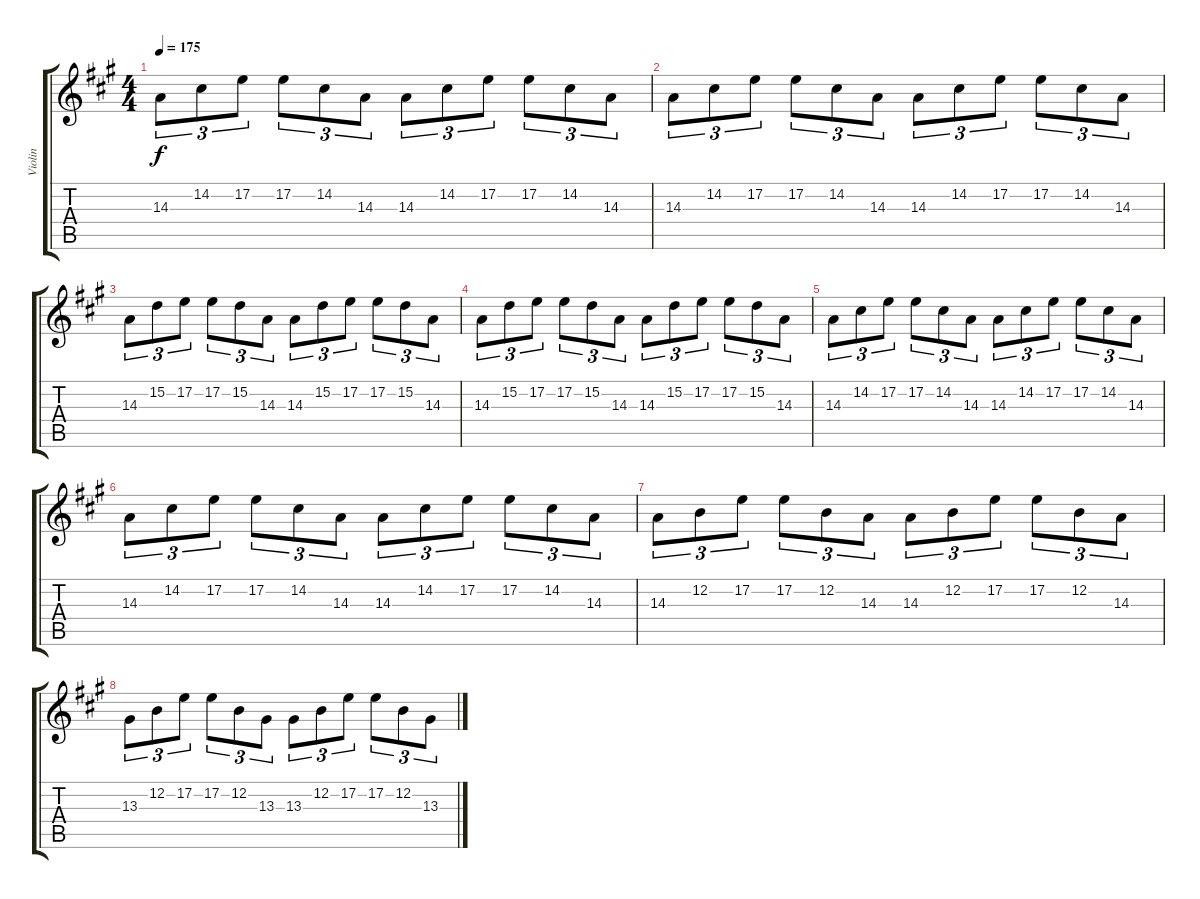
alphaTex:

\track ("Violin" "Violin") {instrument violin}
\staff {score tabs}
\tuning (E4 B3 G3 D3 A2 D2) {hide}
\ts (4 4)
\tempo 175
\clef g2
\ks f#minor
14.3.8{tu (3 2) dy f} 14.2.8{tu (3 2)} 17.2.8{tu (3 2)} 17.2.8{tu (3 2)} 14.2.8{tu (3 2)} 14.3.8{tu (3 2)} 14.3.8{tu (3 2)} 14.2.8{tu (3 2)} 17.2.8{tu (3 2)} 17.2.8{tu (3 2)} 14.2.8{tu (3 2)} 14.3.8{tu (3 2)} |
14.3.8{tu (3 2)} 14.2.8{tu (3 2)} 17.2.8{tu (3 2)} 17.2.8{tu (3 2)} 14.2.8{tu (3 2)} 14.3.8{tu (3 2)} 14.3.8{tu (3 2)} 14.2.8{tu (3 2)} 17.2.8{tu (3 2)} 17.2.8{tu (3 2)} 14.2.8{tu (3 2)} 14.3.8{tu (3 2)} |
14.3.8{tu (3 2)} 15.2.8{tu (3 2)} 17.2.8{tu (3 2)} 17.2.8{tu (3 2)} 15.2.8{tu (3 2)} 14.3.8{tu (3 2)} 14.3.8{tu (3 2)} 15.2.8{tu (3 2)} 17.2.8{tu (3 2)} 17.2.8{tu (3 2)} 15.2.8{tu (3 2)} 14.3.8{tu (3 2)} |
14.3.8{tu (3 2)} 15.2.8{tu (3 2)} 17.2.8{tu (3 2)} 17.2.8{tu (3 2)} 15.2.8{tu (3 2)} 14.3.8{tu (3 2)} 14.3.8{tu (3 2)} 15.2.8{tu (3 2)} 17.2.8{tu (3 2)} 17.2.8{tu (3 2)} 15.2.8{tu (3 2)} 14.3.8{tu (3 2)} |
14.3.8{tu (3 2)} 14.2.8{tu (3 2)} 17.2.8{tu (3 2)} 17.2.8{tu (3 2)} 14.2.8{tu (3 2)} 14.3.8{tu (3 2)} 14.3.8{tu (3 2)} 14.2.8{tu (3 2)} 17.2.8{tu (3 2)} 17.2.8{tu (3 2)} 14.2.8{tu (3 2)} 14.3.8{tu (3 2)} |
14.3.8{tu (3 2)} 14.2.8{tu (3 2)} 17.2.8{tu (3 2)} 17.2.8{tu (3 2)} 14.2.8{tu (3 2)} 14.3.8{tu (3 2)} 14.3.8{tu (3 2)} 14.2.8{tu (3 2)} 17.2.8{tu (3 2)} 17.2.8{tu (3 2)} 14.2.8{tu (3 2)} 14.3.8{tu (3 2)} |
14.3.8{tu (3 2)} 12.2.8{tu (3 2)} 17.2.8{tu (3 2)} 17.2.8{tu (3 2)} 12.2.8{tu (3 2)} 14.3.8{tu (3 2)} 14.3.8{tu (3 2)} 12.2.8{tu (3 2)} 17.2.8{tu (3 2)} 17.2.8{tu (3 2)} 12.2.8{tu (3 2)} 14.3.8{tu (3 2)} |
13.3.8{tu (3 2)} 12.2.8{tu (3 2)} 17.2.8{tu (3 2)} 17.2.8{tu (3 2)} 12.2.8{tu (3 2)} 13.3.8{tu (3 2)} 13.3.8{tu (3 2)} 12.2.8{tu (3 2)} 17.2.8{tu (3 2)} 17.2.8{tu (3 2)} 12.2.8{tu (3 2)} 13.3.8{tu (3 2)}
